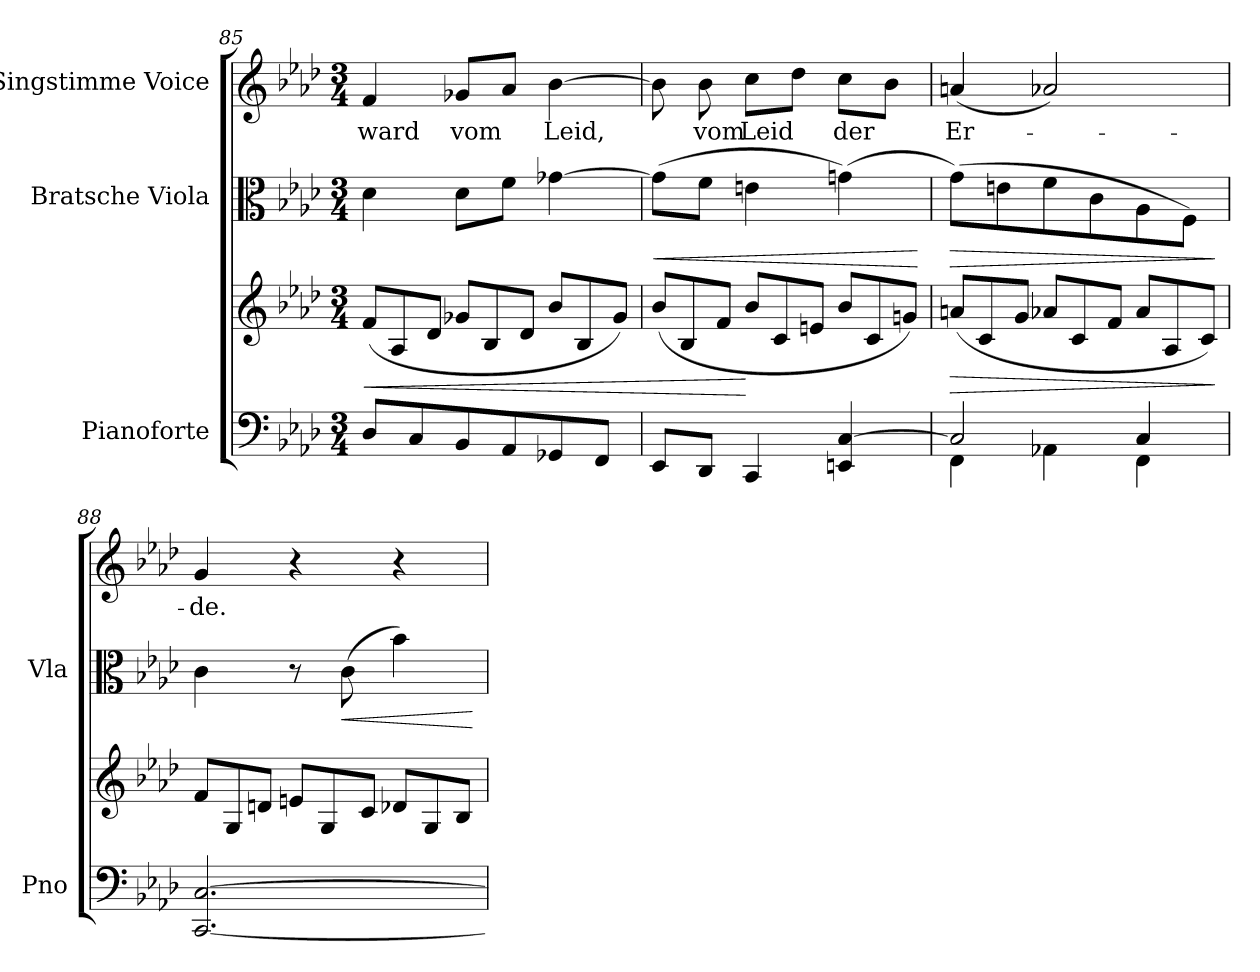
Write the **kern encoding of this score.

**kern	**kern	**dynam	**kern	**dynam	**kern	**text
*part3	*part3	*part3	*part2	*part2	*part1	*part1
*staff4	*staff3	*staff3/4	*staff2	*staff2	*staff1	*staff1
*I"Pianoforte	*	*	*I"Bratsche Viola	*	*I"Singstimme Voice	*
*I'Pno	*	*	*I'Vla	*	*	*
*clefF4	*clefG2	*	*clefC3	*	*clefG2	*
*k[b-e-a-d-]	*k[b-e-a-d-]	*	*k[b-e-a-d-]	*	*k[b-e-a-d-]	*
*M3/4	*M3/4	*	*M3/4	*	*M3/4	*
*	*Xtuplet	*	*	*	*	*
=85	=85	=85	=85	=85	=85	=85
!	!	!LO:HP:b	!	!	!	!LO:LY:b
8D-/L	(>12f/L	<	4d-\	.	4f/	ward
.	12A-/	.	.	.	.	.
8C/	.	.	.	.	.	.
.	12d-/J	.	.	.	.	.
!	!	!	!	!	!	!LO:LY:b
8BB-/	12g-X/L	.	8d-\L	.	8g-X/L	vom
.	12B-/	.	.	.	.	.
8AA-/	.	.	8f\J	.	8a-/J	.
.	12d-/J	.	.	.	.	.
!	!	!	!	!	!	!LO:LY:b
8GG-X/	12b-/L	.	[4g-X\	.	[4b-\	Leid,
.	12B-/	.	.	.	.	.
8FF/J	.	.	.	.	.	.
.	12g-/J)	.	.	.	.	.
=86	=86	=86	=86	=86	=86	=86
!	!	!	!	!LO:HP:b	!	!
8EE-/L	(>12b-/L	.	(8g-\L]	<	8b-\]	.
.	12B-/	.	.	.	.	.
!	!	!	!	!	!	!LO:LY:b
8DD-/J	.	.	8f\J	.	8b-\	vom
.	12f/J	.	.	.	.	.
!	!	!	!	!	!	!LO:LY:b
4CC/	12b-/L	[	4en\	.	8cc\L	Leid
.	12c/	.	.	.	.	.
.	.	.	.	.	8dd-\J	.
.	12en/J	.	.	.	.	.
!	!	!	!	!	!	!LO:LY:b
4EEn/ [4C/	12b-/L	.	(4gn\)	.	8cc\L	der
.	12c/	.	.	.	.	.
.	.	.	.	.	8b-\J	.
.	12gn/J)	.	.	.	.	.
.	.	.	.	[	.	.
=87	=87	=87	=87	=87	=87	=87
*^	*	*	*	*	*	*
!	!	!	!LO:HP:b	!	!LO:HP:b	!	!LO:LY:b
2C/]	4FF\	(>12an/L	>	(>8g\L)	>	(4an/	Er-
.	.	12c/	.	.	.	.	.
.	.	.	.	8en\	.	.	.
.	.	12g/J	.	.	.	.	.
.	4AA-X\	12a-X/L	.	8f\	.	2a-X/)	.
.	.	12c/	.	.	.	.	.
.	.	.	.	8c\	.	.	.
.	.	12f/J	.	.	.	.	.
4C/	4FF\	12a-/L	.	8A-\	.	.	.
.	.	12A-/	.	.	.	.	.
.	.	.	.	8F\J)	.	.	.
.	.	12c/J)	.	.	.	.	.
*v	*v	*	*	*	*	*	*
.	.	]	.	]	.	.
=88	=88	=88	=88	=88	=88	=88
!	!	!	!	!	!	!LO:LY:b
[2.CC/ [2.C/	12f/L	.	4c\	.	4g/	-de.
.	12G/	.	.	.	.	.
.	12dn/J	.	.	.	.	.
.	12en/L	.	8r	.	4r	.
.	12G/	.	.	.	.	.
!	!	!	!	!LO:HP:b	!	!
.	.	.	(8c\	<	.	.
.	12c/J	.	.	.	.	.
.	12d-X/L	.	4b-\)	.	4r	.
.	12G/	.	.	.	.	.
.	12B-/J	.	.	.	.	.
.	.	.	.	[	.	.
=	=	=	=	=	=	=
*-	*-	*-	*-	*-	*-	*-
